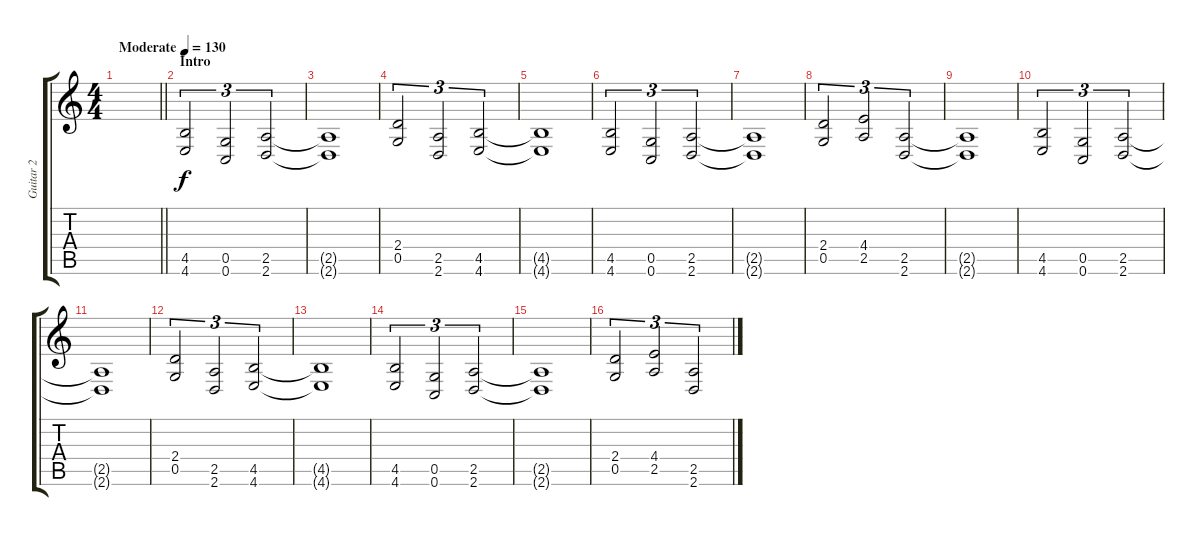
\track ("Guitar 2" "Guitar 2") {instrument distortionguitar}
\staff {score tabs}
\tuning (D4 A3 F3 C3 G2 C2) {hide}
\ts (4 4)
\tempo (130 "Moderate")
\clef g2
\barLineRight lightlight
\ks c
|
\section ("" "Intro")
(4.5 4.6).2{tu (3 2)} (0.5 0.6).2{tu (3 2)} (2.5 2.6).2{tu (3 2)} |
(2.5{t} 2.6{t}).1 |
(2.4 0.5).2{tu (3 2)} (2.5 2.6).2{tu (3 2)} (4.5 4.6).2{tu (3 2)} |
(4.5{t} 4.6{t}).1 |
(4.5 4.6).2{tu (3 2)} (0.5 0.6).2{tu (3 2)} (2.5 2.6).2{tu (3 2)} |
(2.5{t} 2.6{t}).1 |
(2.4 0.5).2{tu (3 2)} (4.4 2.5).2{tu (3 2)} (2.5 2.6).2{tu (3 2)} |
(2.5{t} 2.6{t}).1 |
(4.5 4.6).2{tu (3 2)} (0.5 0.6).2{tu (3 2)} (2.5 2.6).2{tu (3 2)} |
(2.5{t} 2.6{t}).1 |
(2.4 0.5).2{tu (3 2)} (2.5 2.6).2{tu (3 2)} (4.5 4.6).2{tu (3 2)} |
(4.5{t} 4.6{t}).1 |
(4.5 4.6).2{tu (3 2)} (0.5 0.6).2{tu (3 2)} (2.5 2.6).2{tu (3 2)} |
(2.5{t} 2.6{t}).1 |
(2.4 0.5).2{tu (3 2)} (4.4 2.5).2{tu (3 2)} (2.5 2.6).2{tu (3 2)}
